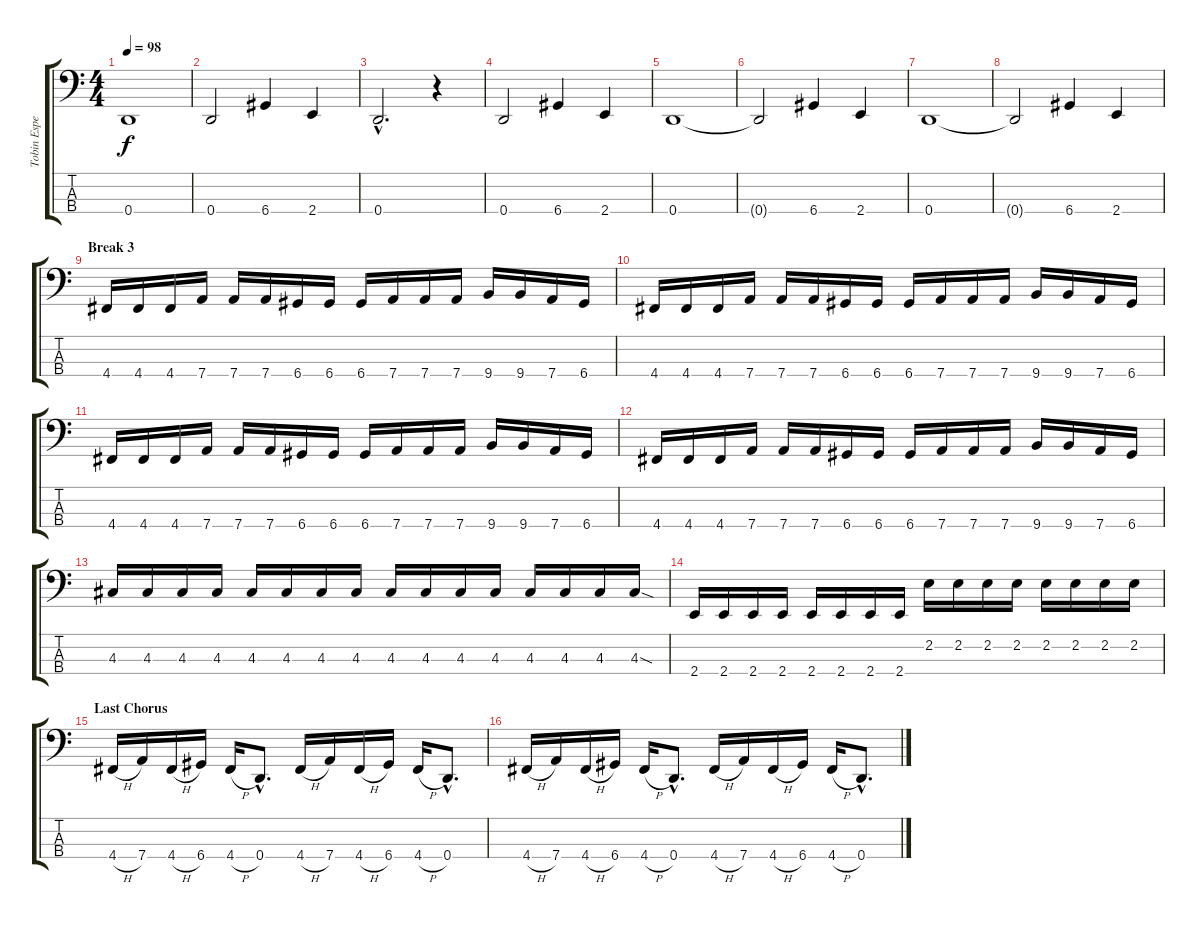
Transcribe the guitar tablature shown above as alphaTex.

\track ("Tobin Esperence" "Tobin Espe") {instrument electricbassfinger}
\staff {score tabs}
\tuning (G2 D2 A1 D1) {hide}
\ts (4 4)
\tempo 98
\clef f4
\ks c
0.4.1{dy f} |
0.4.2 6.4.4 2.4.4 |
0.4{hac}.2{d} r.4 |
0.4.2 6.4.4 2.4.4 |
0.4.1 |
0.4{t}.2 6.4.4 2.4.4 |
0.4.1 |
0.4{t}.2 6.4.4 2.4.4 |
\section ("" "Break 3")
4.4.16 4.4.16 4.4.16 7.4.16 7.4.16 7.4.16 6.4.16 6.4.16 6.4.16 7.4.16 7.4.16 7.4.16 9.4.16 9.4.16 7.4.16 6.4.16 |
4.4.16 4.4.16 4.4.16 7.4.16 7.4.16 7.4.16 6.4.16 6.4.16 6.4.16 7.4.16 7.4.16 7.4.16 9.4.16 9.4.16 7.4.16 6.4.16 |
4.4.16 4.4.16 4.4.16 7.4.16 7.4.16 7.4.16 6.4.16 6.4.16 6.4.16 7.4.16 7.4.16 7.4.16 9.4.16 9.4.16 7.4.16 6.4.16 |
4.4.16 4.4.16 4.4.16 7.4.16 7.4.16 7.4.16 6.4.16 6.4.16 6.4.16 7.4.16 7.4.16 7.4.16 9.4.16 9.4.16 7.4.16 6.4.16 |
4.3.16 4.3.16 4.3.16 4.3.16 4.3.16 4.3.16 4.3.16 4.3.16 4.3.16 4.3.16 4.3.16 4.3.16 4.3.16 4.3.16 4.3.16 4.3{sod}.16 |
2.4.16 2.4.16 2.4.16 2.4.16 2.4.16 2.4.16 2.4.16 2.4.16 2.2.16 2.2.16 2.2.16 2.2.16 2.2.16 2.2.16 2.2.16 2.2.16 |
\section ("" "Last Chorus")
4.4{h}.16 7.4.16 4.4{h}.16 6.4.16 4.4{h}.16 0.4{hac}.8{d} 4.4{h}.16 7.4.16 4.4{h}.16 6.4.16 4.4{h}.16 0.4{hac}.8{d} |
4.4{h}.16 7.4.16 4.4{h}.16 6.4.16 4.4{h}.16 0.4{hac}.8{d} 4.4{h}.16 7.4.16 4.4{h}.16 6.4.16 4.4{h}.16 0.4{hac}.8{d}
